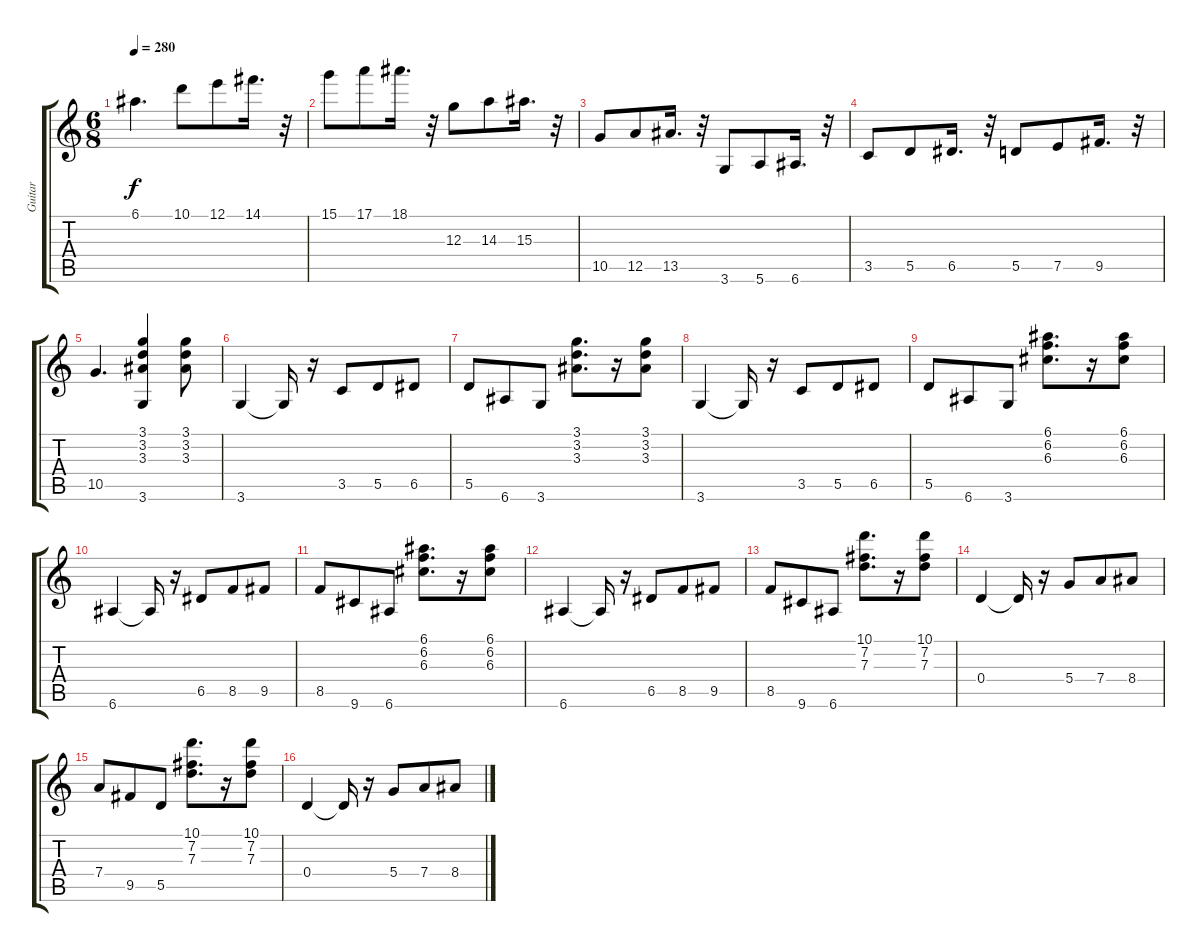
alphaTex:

\track ("Guitar" "Guitar") {instrument distortionguitar}
\staff {score tabs}
\tuning (E4 B3 G3 D3 A2 E2) {hide}
\ts (6 8)
\tempo 280
\clef g2
\ks c
6.1.4{d dy f} 10.1.8 12.1.8 14.1.16{d} r.32 |
15.1.8 17.1.8 18.1.16{d} r.32 12.3.8 14.3.8 15.3.16{d} r.32 |
10.5.8 12.5.8 13.5.16{d} r.32 3.6.8 5.6.8 6.6.16{d} r.32 |
3.5.8 5.5.8 6.5.16{d} r.32 5.5.8 7.5.8 9.5.16{d} r.32 |
10.5.4{d} (3.1 3.2 3.3 3.6).4 (3.1 3.2 3.3).8 |
3.6.4 3.6{t}.16 r.16 3.5.8 5.5.8 6.5.8 |
5.5.8 6.6.8 3.6.8 (3.1 3.2 3.3).8{d} r.16 (3.1 3.2 3.3).8 |
3.6.4 3.6{t}.16 r.16 3.5.8 5.5.8 6.5.8 |
5.5.8 6.6.8 3.6.8 (6.1 6.2 6.3).8{d} r.16 (6.1 6.2 6.3).8 |
6.6.4 6.6{t}.16 r.16 6.5.8 8.5.8 9.5.8 |
8.5.8 9.6.8 6.6.8 (6.1 6.2 6.3).8{d} r.16 (6.1 6.2 6.3).8 |
6.6.4 6.6{t}.16 r.16 6.5.8 8.5.8 9.5.8 |
8.5.8 9.6.8 6.6.8 (10.1 7.2 7.3).8{d} r.16 (10.1 7.2 7.3).8 |
0.4.4 0.4{t}.16 r.16 5.4.8 7.4.8 8.4.8 |
7.4.8 9.5.8 5.5.8 (10.1 7.2 7.3).8{d} r.16 (10.1 7.2 7.3).8 |
0.4.4 0.4{t}.16 r.16 5.4.8 7.4.8 8.4.8
